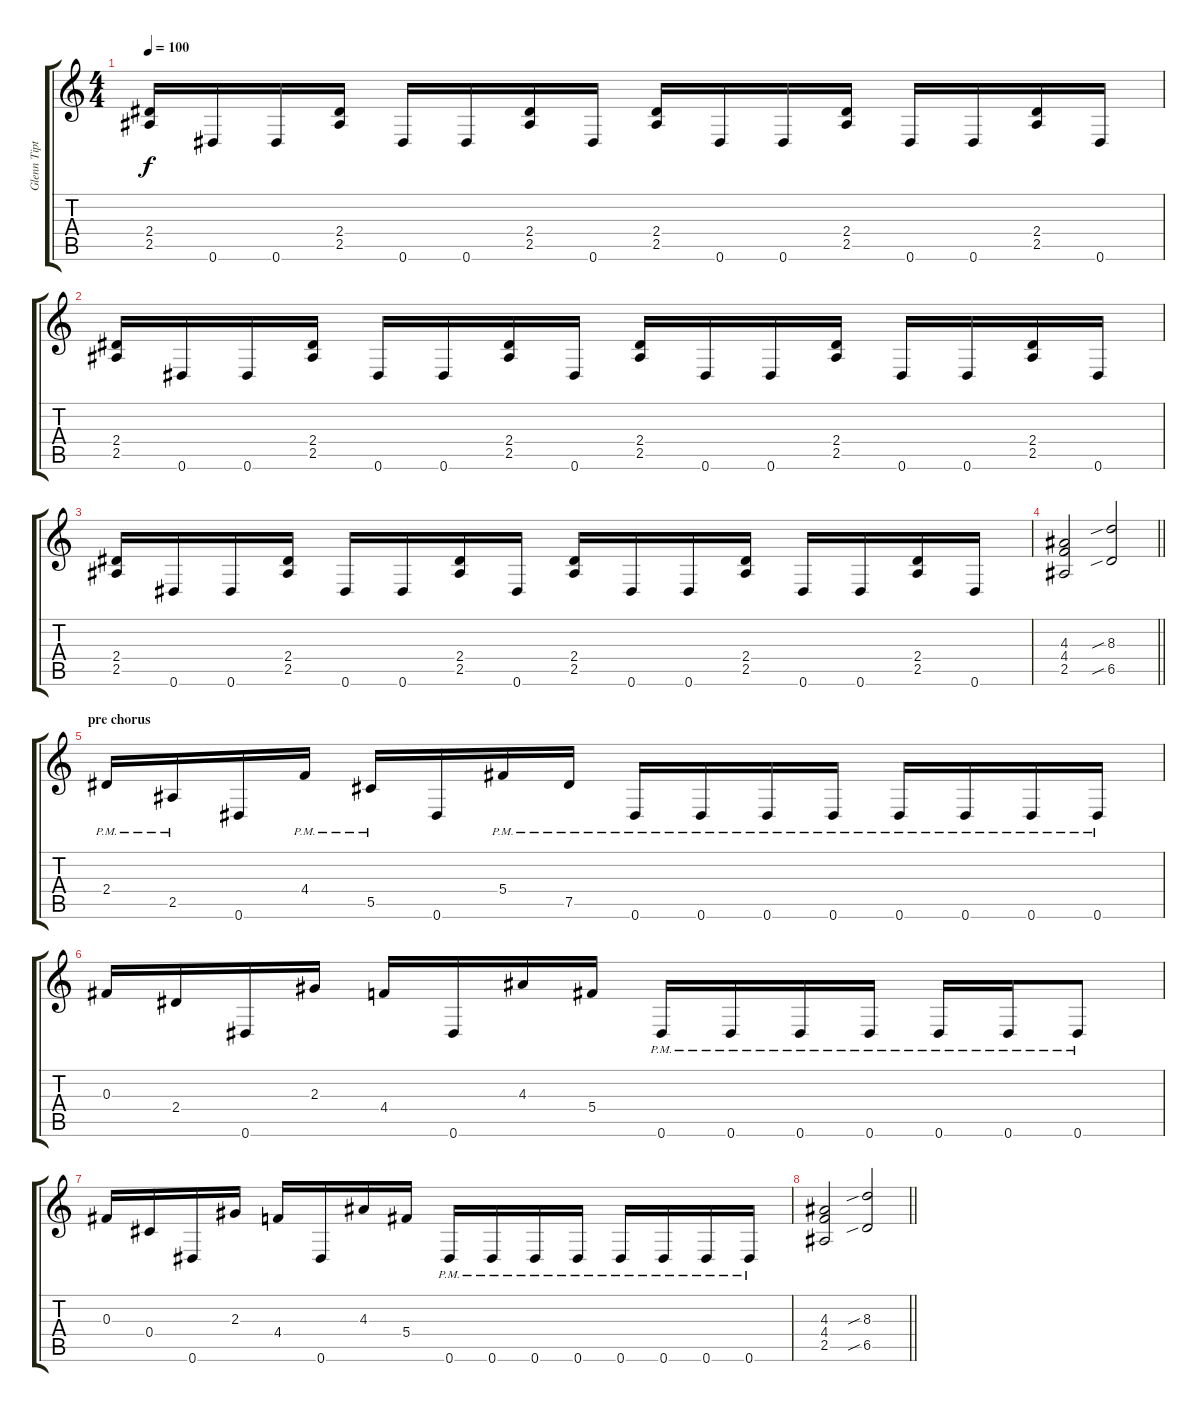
\track ("Glenn Tipton" "Glenn Tipt") {instrument distortionguitar}
\staff {score tabs}
\tuning (Eb4 Bb3 Gb3 Db3 Ab2 Eb2) {hide}
\ts (4 4)
\tempo 100
\clef g2
\ks c
(2.4 2.5).16{dy f} 0.6.16 0.6.16 (2.4 2.5).16 0.6.16 0.6.16 (2.4 2.5).16 0.6.16 (2.4 2.5).16 0.6.16 0.6.16 (2.4 2.5).16 0.6.16 0.6.16 (2.4 2.5).16 0.6.16 |
(2.4 2.5).16 0.6.16 0.6.16 (2.4 2.5).16 0.6.16 0.6.16 (2.4 2.5).16 0.6.16 (2.4 2.5).16 0.6.16 0.6.16 (2.4 2.5).16 0.6.16 0.6.16 (2.4 2.5).16 0.6.16 |
(2.4 2.5).16 0.6.16 0.6.16 (2.4 2.5).16 0.6.16 0.6.16 (2.4 2.5).16 0.6.16 (2.4 2.5).16 0.6.16 0.6.16 (2.4 2.5).16 0.6.16 0.6.16 (2.4 2.5).16 0.6.16 |
\barLineRight lightlight
(4.3 4.4 2.5).2 (8.3{sib} 6.5{sib}).2 |
\section ("" "pre chorus")
2.4{pm}.16 2.5{pm}.16 0.6.16 4.4{pm}.16 5.5{pm}.16 0.6.16 5.4{pm}.16 7.5{pm}.16 0.6{pm}.16 0.6{pm}.16 0.6{pm}.16 0.6{pm}.16 0.6{pm}.16 0.6{pm}.16 0.6{pm}.16 0.6{pm}.16 |
0.3.16 2.4.16 0.6.16 2.3.16 4.4.16 0.6.16 4.3.16 5.4.16 0.6{pm}.16 0.6{pm}.16 0.6{pm}.16 0.6{pm}.16 0.6{pm}.16 0.6{pm}.16 0.6{pm}.8 |
0.3.16 0.4.16 0.6.16 2.3.16 4.4.16 0.6.16 4.3.16 5.4.16 0.6{pm}.16 0.6{pm}.16 0.6{pm}.16 0.6{pm}.16 0.6{pm}.16 0.6{pm}.16 0.6{pm}.16 0.6{pm}.16 |
\barLineRight lightlight
(4.3 4.4 2.5).2 (8.3{sib} 6.5{sib}).2
